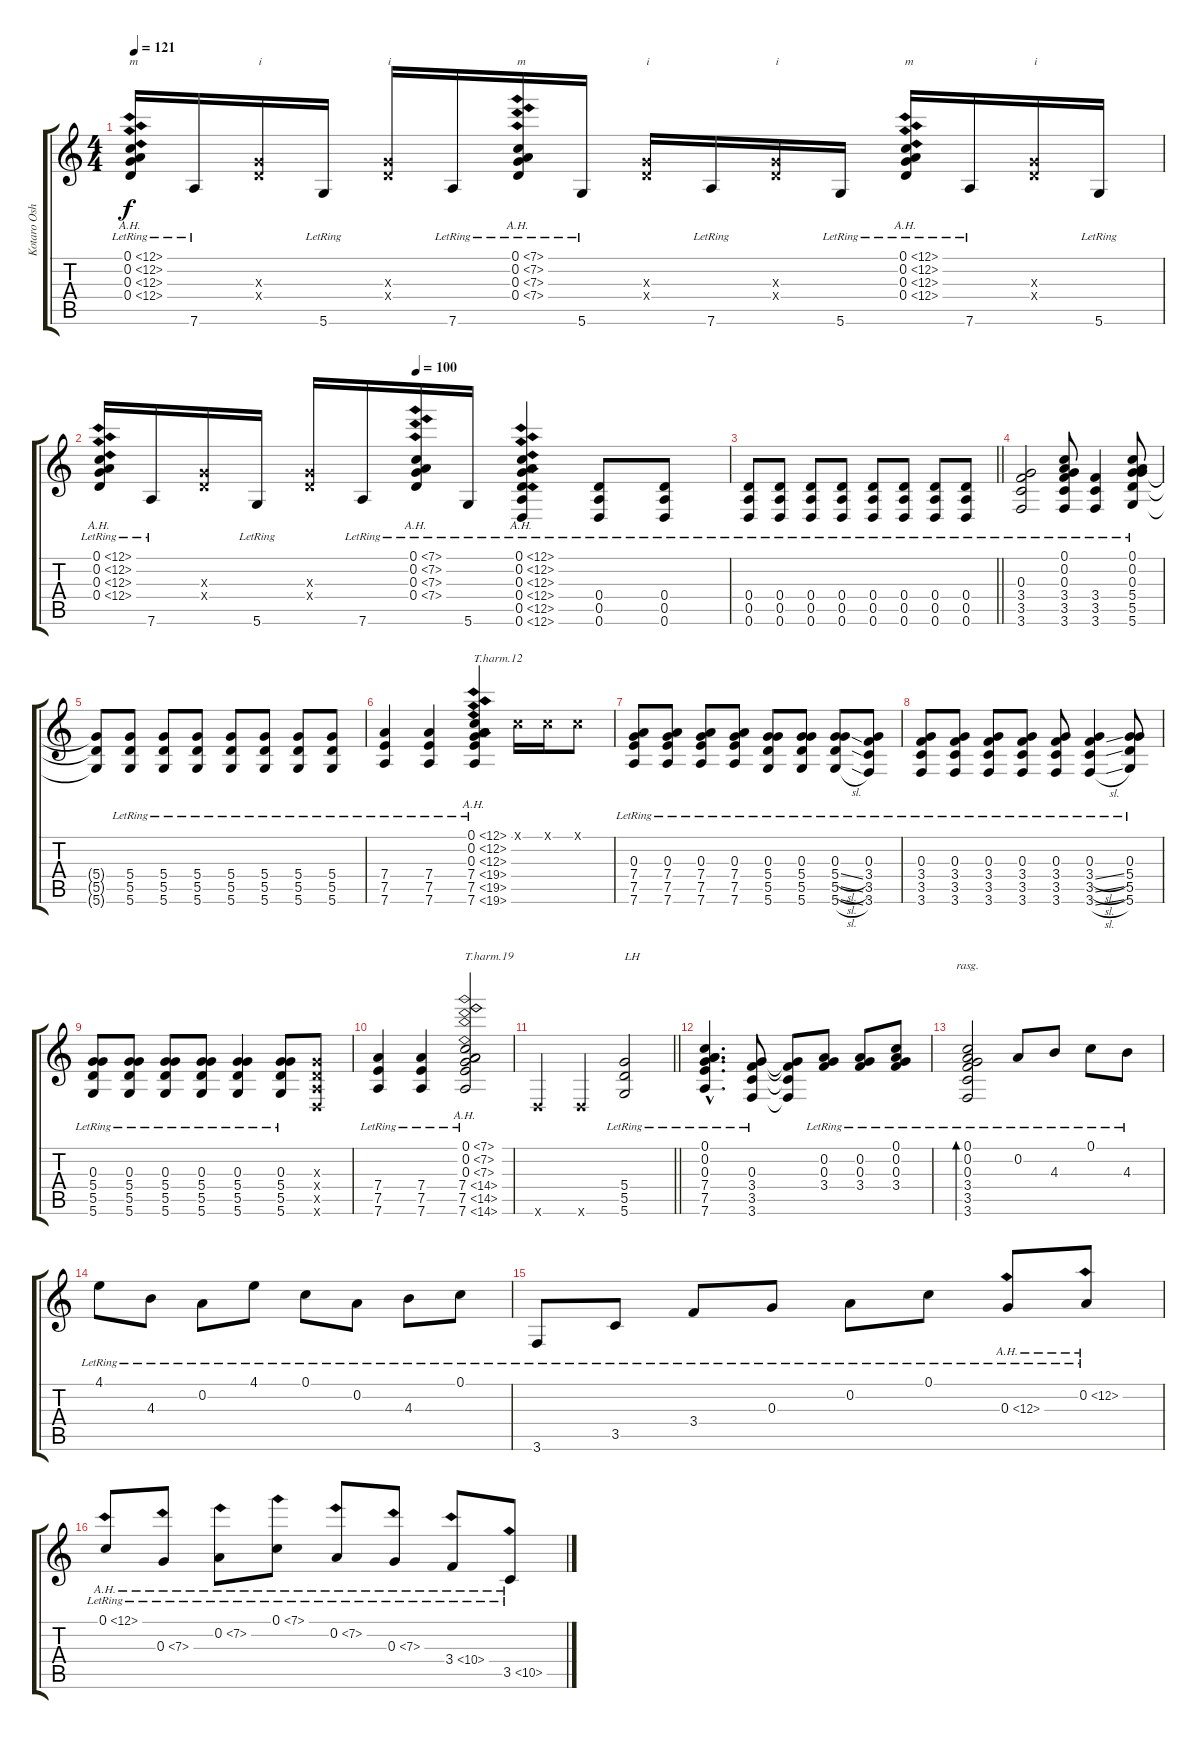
\track ("Kotaro Oshio" "Kotaro Osh") {instrument acousticguitarsteel}
\staff {score tabs}
\tuning (C4 A3 G3 D3 A2 D2) {hide}
\ts (4 4)
\tempo 121
\clef g2
\ks c
(0.1{ah 12 lr} 0.2{ah 12 lr} 0.3{ah 12 lr} 0.4{ah 12 lr}).16{txt "m" dy f} 7.6{lr}.16 (0.3{x} 0.4{x}).16{txt "i"} 5.6{lr}.16 (0.3{x} 0.4{x}).16{txt "i"} 7.6{lr}.16 (0.1{ah 7 lr} 0.2{ah 7 lr} 0.3{ah 7 lr} 0.4{ah 7 lr}).16{txt "m"} 5.6{lr}.16 (0.3{x} 0.4{x}).16{txt "i"} 7.6{lr}.16 (0.3{x} 0.4{x}).16{txt "i"} 5.6{lr}.16 (0.1{ah 12 lr} 0.2{ah 12 lr} 0.3{ah 12 lr} 0.4{ah 12 lr}).16{txt "m"} 7.6{lr}.16 (0.3{x} 0.4{x}).16{txt "i"} 5.6{lr}.16 |
\tempo (100 0.5)
(0.1{ah 12 lr} 0.2{ah 12 lr} 0.3{ah 12 lr} 0.4{ah 12 lr}).16 7.6{lr}.16 (0.3{x} 0.4{x}).16 5.6{lr}.16 (0.3{x} 0.4{x}).16 7.6{lr}.16 (0.1{ah 7 lr} 0.2{ah 7 lr} 0.3{ah 7 lr} 0.4{ah 7 lr}).16 5.6{lr}.16 (0.1{ah 12 lr} 0.2{ah 12 lr} 0.3{ah 12 lr} 0.4{ah 12 lr} 0.5{ah 12 lr} 0.6{ah 12 lr}).4 (0.4{lr} 0.5{lr} 0.6{lr}).8 (0.4{lr} 0.5{lr} 0.6{lr}).8 |
\barLineRight lightlight
(0.4{lr} 0.5{lr} 0.6{lr}).8 (0.4{lr} 0.5{lr} 0.6{lr}).8 (0.4{lr} 0.5{lr} 0.6{lr}).8 (0.4{lr} 0.5{lr} 0.6{lr}).8 (0.4{lr} 0.5{lr} 0.6{lr}).8 (0.4{lr} 0.5{lr} 0.6{lr}).8 (0.4{lr} 0.5{lr} 0.6{lr}).8 (0.4{lr} 0.5{lr} 0.6{lr}).8 |
(0.3{lr} 3.4{lr} 3.5{lr} 3.6{lr}).2 (0.1{lr} 0.2{lr} 0.3{lr} 3.4{lr} 3.5{lr} 3.6{lr}).8 (3.4{lr} 3.5{lr} 3.6{lr}).4 (0.1{lr} 0.2{lr} 0.3{lr} 5.4{lr} 5.5{lr} 5.6{lr}).8 |
(5.4{t} 5.5{t} 5.6{t}).8 (5.4{lr} 5.5{lr} 5.6{lr}).8 (5.4{lr} 5.5{lr} 5.6{lr}).8 (5.4{lr} 5.5{lr} 5.6{lr}).8 (5.4{lr} 5.5{lr} 5.6{lr}).8 (5.4{lr} 5.5{lr} 5.6{lr}).8 (5.4{lr} 5.5{lr} 5.6{lr}).8 (5.4{lr} 5.5{lr} 5.6{lr}).8 |
(7.4{lr} 7.5{lr} 7.6{lr}).4 (7.4{lr} 7.5{lr} 7.6{lr}).4 (0.1{ah 12 lr} 0.2{ah 12 lr} 0.3{ah 12 lr} 7.4{ah 12 lr} 7.5{ah 12 lr} 7.6{ah 12 lr}).4{txt "T.harm.12"} 0.1{x}.16 0.1{x}.16 0.1{x}.8 |
(0.3{lr} 7.4{lr} 7.5{lr} 7.6{lr}).8 (0.3{lr} 7.4{lr} 7.5{lr} 7.6{lr}).8 (0.3{lr} 7.4{lr} 7.5{lr} 7.6{lr}).8 (0.3{lr} 7.4{lr} 7.5{lr} 7.6{lr}).8 (0.3{lr} 5.4{lr} 5.5{lr} 5.6{lr}).8 (0.3{lr} 5.4{lr} 5.5{lr} 5.6{lr}).8 (0.3{lr} 5.4{sl} 5.5{sl} 5.6{sl}).8 (0.3{lr} 3.4{lr} 3.5{lr} 3.6{lr}).8 |
(0.3{lr} 3.4{lr} 3.5{lr} 3.6{lr}).8 (0.3{lr} 3.4{lr} 3.5{lr} 3.6{lr}).8 (0.3{lr} 3.4{lr} 3.5{lr} 3.6{lr}).8 (0.3{lr} 3.4{lr} 3.5{lr} 3.6{lr}).8 (0.3{lr} 3.4{lr} 3.5{lr} 3.6{lr}).8 (0.3{lr} 3.4{sl} 3.5{sl} 3.6{sl}).4 (0.3{lr} 5.4{lr} 5.5{lr} 5.6{lr}).8 |
(0.3{lr} 5.4{lr} 5.5{lr} 5.6{lr}).8 (0.3{lr} 5.4{lr} 5.5{lr} 5.6{lr}).8 (0.3{lr} 5.4{lr} 5.5{lr} 5.6{lr}).8 (0.3{lr} 5.4{lr} 5.5{lr} 5.6{lr}).8 (0.3{lr} 5.4{lr} 5.5{lr} 5.6{lr}).4 (0.3{lr} 5.4{lr} 5.5{lr} 5.6{lr}).8 (0.3{x} 0.4{x} 0.5{x} 0.6{x}).8 |
(7.4{lr} 7.5{lr} 7.6{lr}).4 (7.4{lr} 7.5{lr} 7.6{lr}).4 (0.1{ah 7 lr} 0.2{ah 7 lr} 0.3{ah 7 lr} 7.4{ah 7 lr} 7.5{ah 7 lr} 7.6{ah 7 lr}).2{txt "T.harm.19"} |
\barLineRight lightlight
0.6{x}.4 0.6{x}.4 (5.4{lr} 5.5{lr} 5.6{lr}).2{txt "LH"} |
(0.1{hac lr} 0.2{hac lr} 0.3{hac lr} 7.4{hac lr} 7.5{hac lr} 7.6{hac lr}).4{d} (0.3{lr} 3.4{lr} 3.5{lr} 3.6{lr}).8 (0.3{t} 3.4{t} 3.5{t} 3.6{t}).8 (0.2{lr} 0.3{lr} 3.4{lr}).8 (0.2{lr} 0.3{lr} 3.4{lr}).8 (0.1{lr} 0.2{lr} 0.3{lr} 3.4{lr}).8 |
(0.1{lr} 0.2{lr} 0.3{lr} 3.4{lr} 3.5{lr} 3.6{lr}).2{bd 480 rasg ii} 0.2{lr}.8 4.3{lr}.8 0.1{lr}.8 4.3{lr}.8 |
4.1{lr}.8 4.3{lr}.8 0.2{lr}.8 4.1{lr}.8 0.1{lr}.8 0.2{lr}.8 4.3{lr}.8 0.1{lr}.8 |
3.6{lr}.8 3.5{lr}.8 3.4{lr}.8 0.3{lr}.8 0.2{lr}.8 0.1{lr}.8 0.3{ah 12 lr}.8 0.2{ah 12 lr}.8 |
0.1{ah 12 lr}.8 0.3{ah 7 lr}.8 0.2{ah 7 lr}.8 0.1{ah 7 lr}.8 0.2{ah 7 lr}.8 0.3{ah 7 lr}.8 3.4{ah 7 lr}.8 3.5{ah 7 lr}.8
